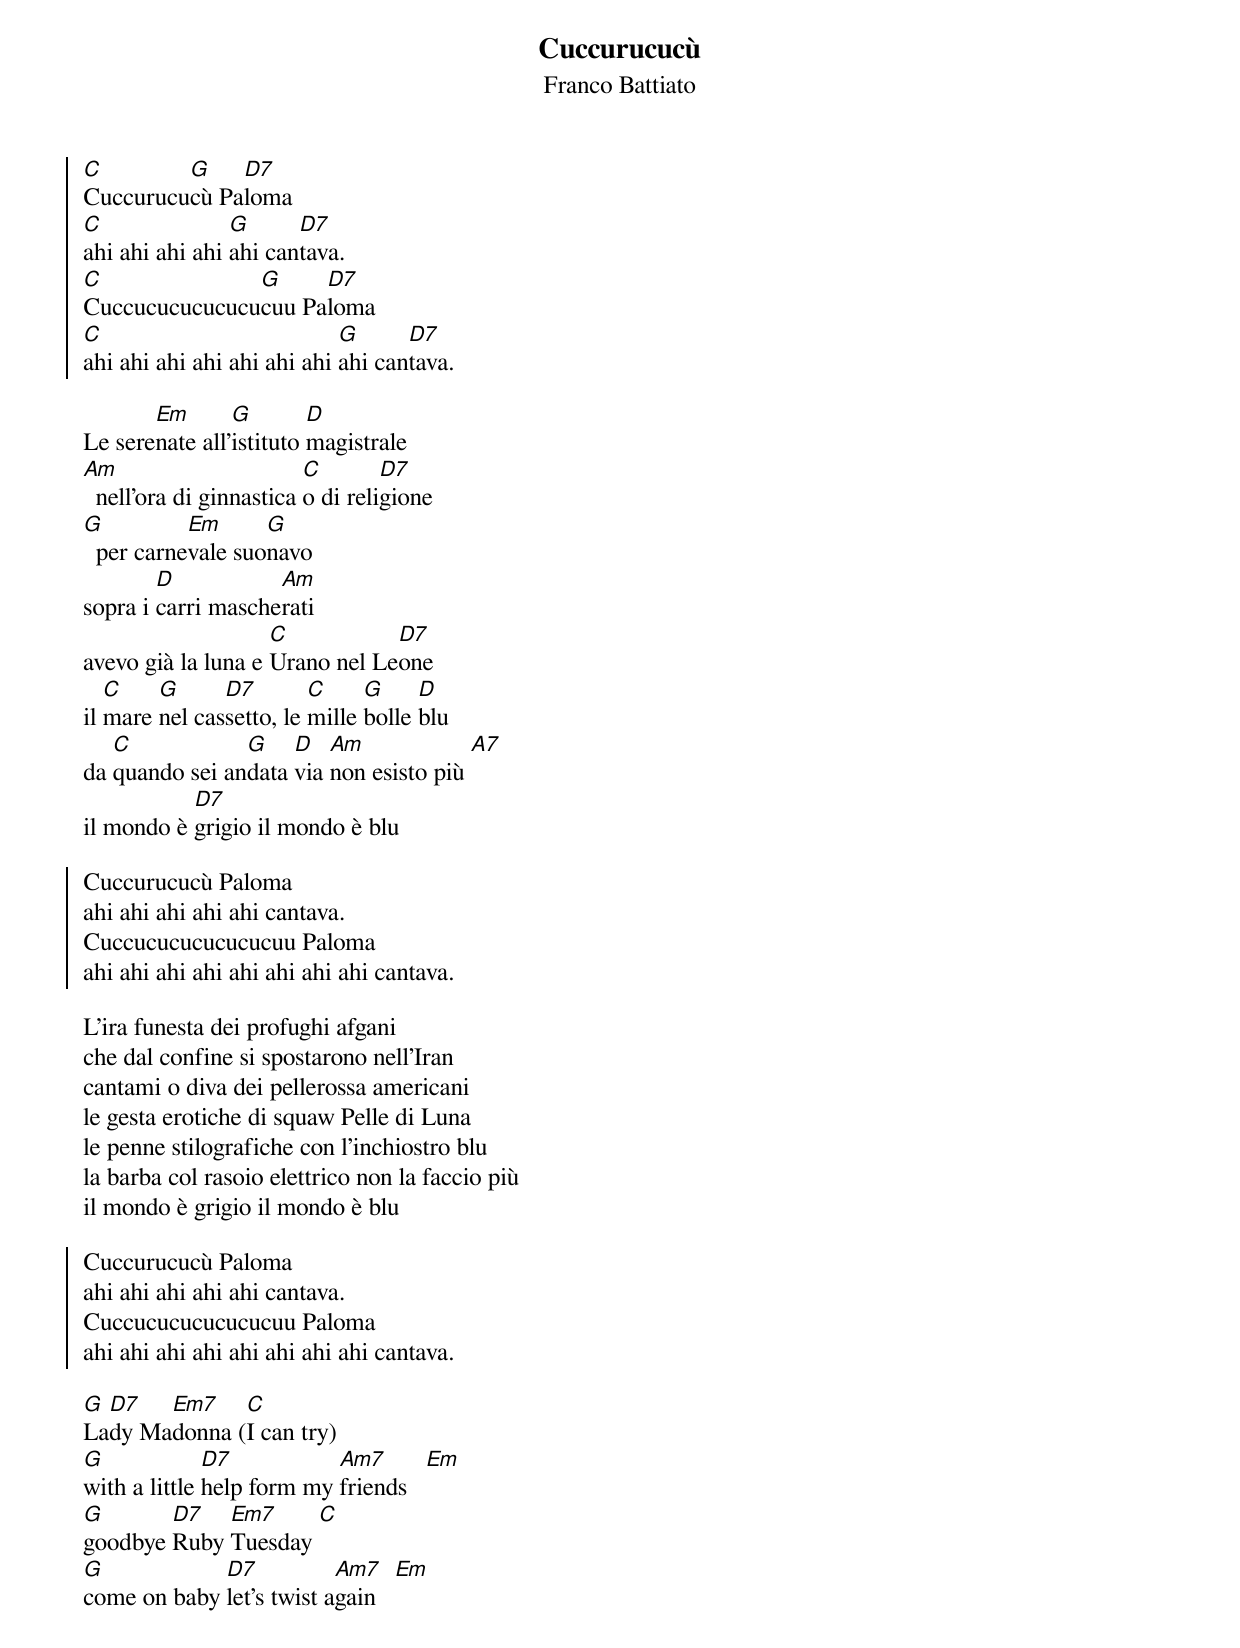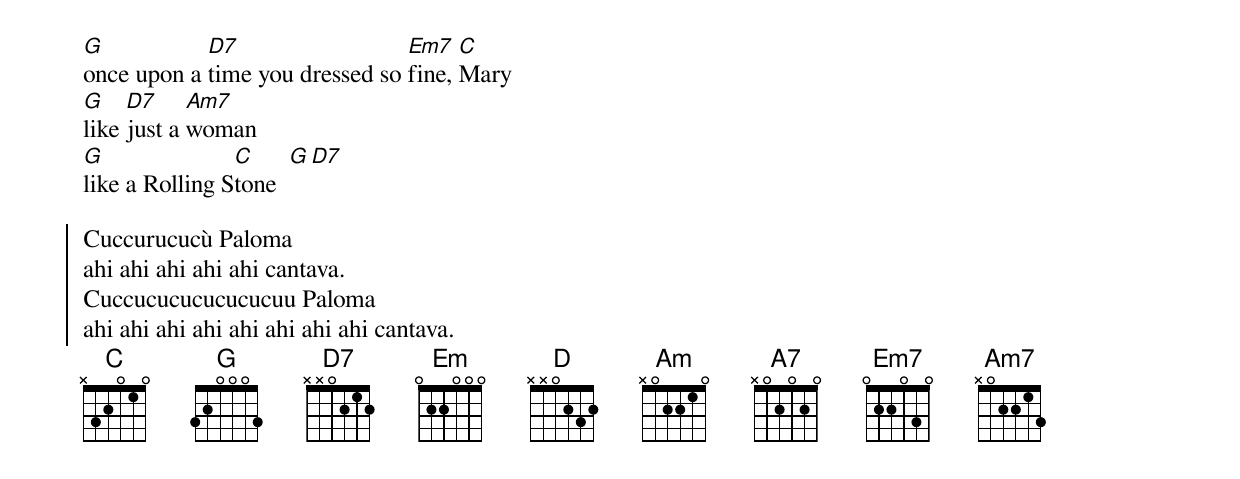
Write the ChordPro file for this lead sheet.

{title: Cuccurucucù}
{subtitle: Franco Battiato}

{soc}
[C]Cuccurucu[G]cù Pa[D7]loma
[C]ahi ahi ahi ahi [G]ahi can[D7]tava.
[C]Cuccucucucucucu[G]cuu Pa[D7]loma
[C]ahi ahi ahi ahi ahi ahi ahi [G]ahi can[D7]tava.
{eoc}

Le sere[Em]nate all'[G]istituto [D]magistrale
[Am]  nell'ora di ginnastica [C]o di reli[D7]gione
[G]  per carne[Em]vale suo[G]navo
sopra i [D]carri masche[Am]rati
avevo già la luna e [C]Urano nel Le[D7]one
il [C]mare [G]nel cas[D7]setto, le [C]mille [G]bolle [D]blu
da [C]quando sei an[G]data [D]via [Am]non esisto più [A7]
il mondo è [D7]grigio il mondo è blu

{soc}
Cuccurucucù Paloma
ahi ahi ahi ahi ahi cantava.
Cuccucucucucucucuu Paloma
ahi ahi ahi ahi ahi ahi ahi ahi cantava.
{eoc}

L'ira funesta dei profughi afgani
che dal confine si spostarono nell'Iran
cantami o diva dei pellerossa americani
le gesta erotiche di squaw Pelle di Luna
le penne stilografiche con l'inchiostro blu
la barba col rasoio elettrico non la faccio più
il mondo è grigio il mondo è blu

{soc}
Cuccurucucù Paloma
ahi ahi ahi ahi ahi cantava.
Cuccucucucucucucuu Paloma
ahi ahi ahi ahi ahi ahi ahi ahi cantava.
{eoc}

[G]La[D7]dy Ma[Em7]donna ([C]I can try)
[G]with a little [D7]help form my [Am7]friends   [Em]
[G]goodbye [D7]Ruby [Em7]Tuesday [C]
[G]come on baby [D7]let's twist a[Am7]gain   [Em]
[G]once upon a [D7]time you dressed so [Em7]fine, [C]Mary
[G]like [D7]just a [Am7]woman
[G]like a Rolling S[C]tone  [G][D7]

{soc}
Cuccurucucù Paloma
ahi ahi ahi ahi ahi cantava.
Cuccucucucucucucuu Paloma
ahi ahi ahi ahi ahi ahi ahi ahi cantava.
{eoc}
